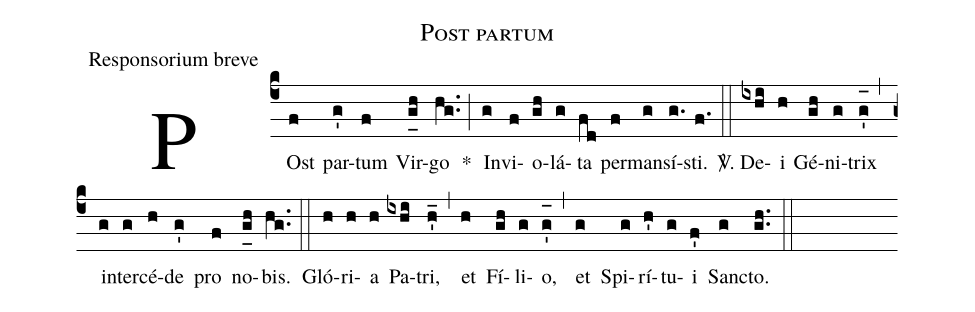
name:Post partum;
office-part:Responsorium breve;
%%
(c4) POst(f) par(g')tum(f) Vir(g_[uh:l]h)go(hg..) *(;) In(g)vi(f)o(gh)lá(g)ta(fd) per(f)man(g)sí(g.)sti.(f.) (::)
<sp>V/</sp>. De(ixhi)i(h) Gé(gh)ni(g)trix(g'_[oh:h]) (,) in(g)ter(g)cé(h)de(g') pro(f) no(g_[uh:l]h)bis.(hg..) (::) Gló(h)ri(h)a(h) Pa(ixhi)tri,(h'_) (,) et(h) Fí(gh)li(g)o,(g'_[oh:h]) (,) et(g) Spi(g)rí(h')tu(g)i(f') San(g)cto.(gh..) (::)
